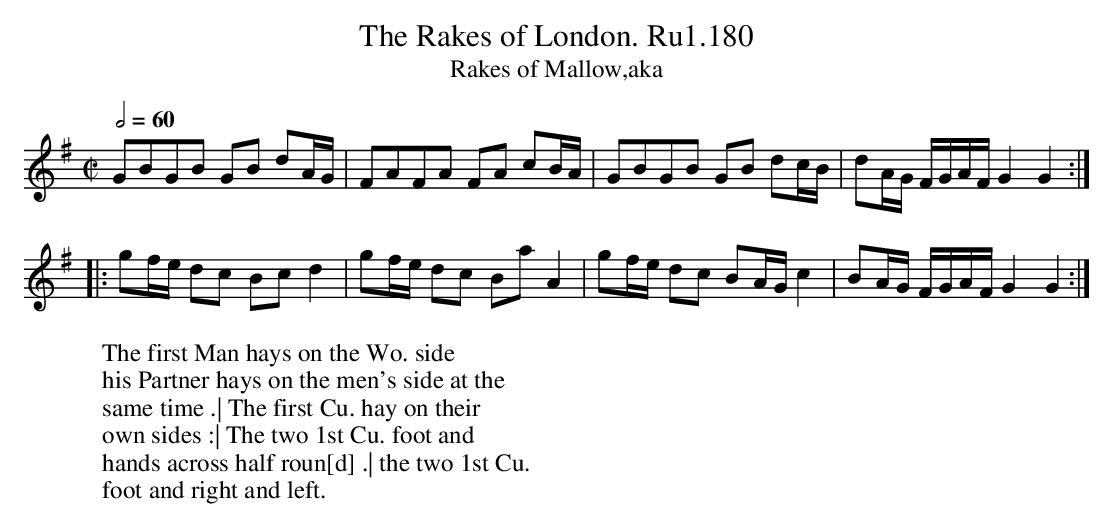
X:1
T:Rakes of London. Ru1.180, The
T:Rakes of Mallow,aka
M:C|
L:1/8
W:The first Man hays on the Wo. side
W:his Partner hays on the men's side at the
W:same time .| The first Cu. hay on their
W:own sides :| The two 1st Cu. foot and
W:hands across half roun[d] .| the two 1st Cu.
W:foot and right and left.
Q:2/4=60
K:G
GBGB GB dA/G/ | FAFA FA cB/A/ | GBGB GB dc/B/ | dA/G/ F/G/A/F/ G2G2 :|
|: gf/e/ dc Bcd2 | gf/e/ dc BaA2 | gf/e/ dc BA/G/c2 | BA/G/ F/G/A/F/ G2G2 :|]
